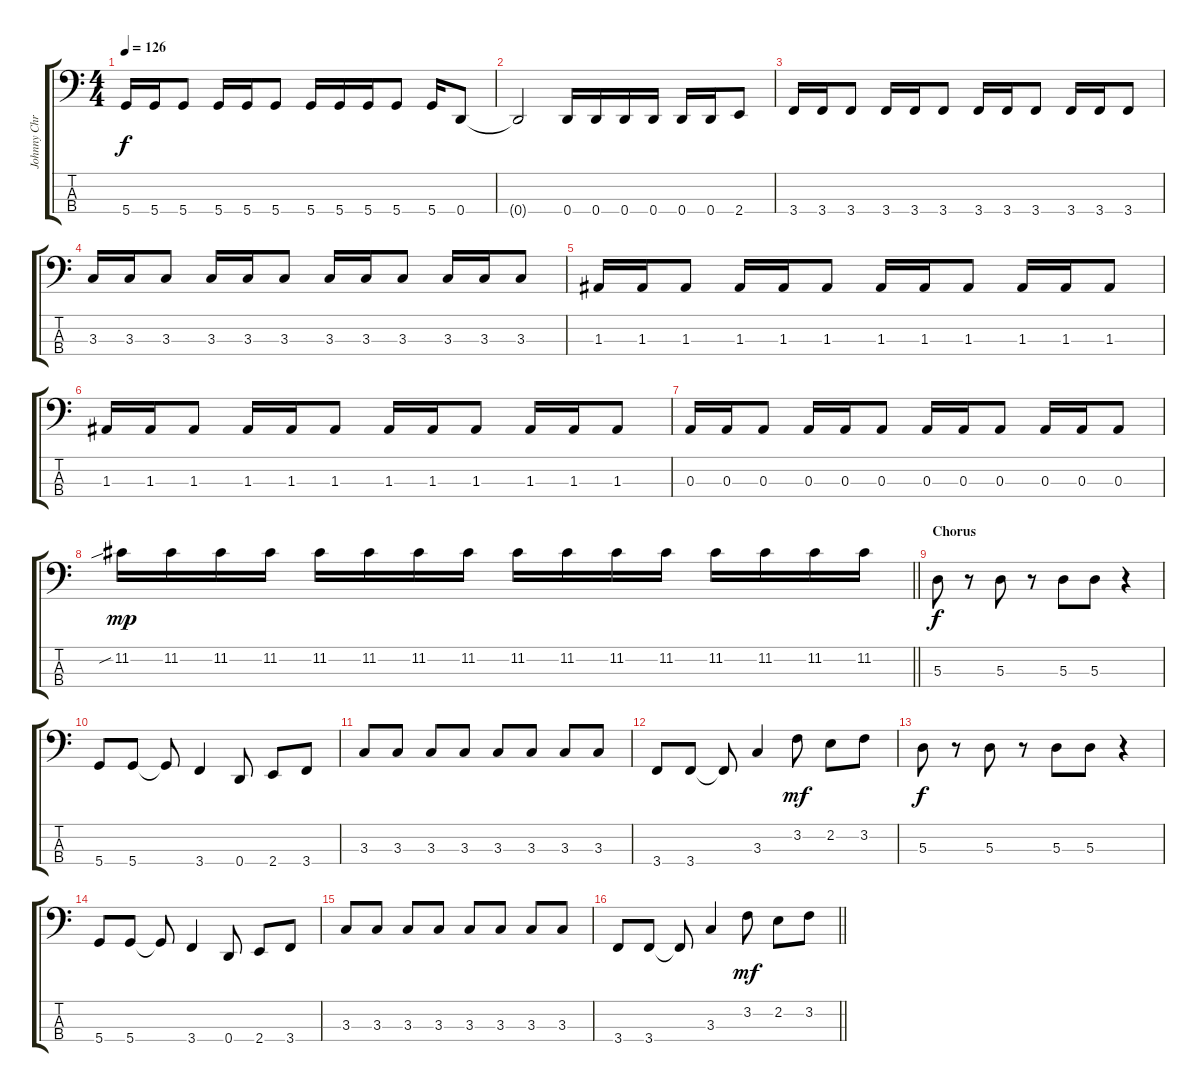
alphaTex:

\track ("Johnny Christ" "Johnny Chr") {instrument electricbasspick}
\staff {score tabs}
\tuning (G2 D2 A1 D1) {hide}
\ts (4 4)
\tempo 126
\clef f4
\ks c
5.4.16{dy f} 5.4.16 5.4.8 5.4.16 5.4.16 5.4.8 5.4.16 5.4.16 5.4.16 5.4.8 5.4.16 0.4.8 |
0.4{t}.2 0.4.16 0.4.16 0.4.16 0.4.16 0.4.16 0.4.16 2.4.8 |
3.4.16 3.4.16 3.4.8 3.4.16 3.4.16 3.4.8 3.4.16 3.4.16 3.4.8 3.4.16 3.4.16 3.4.8 |
3.3.16 3.3.16 3.3.8 3.3.16 3.3.16 3.3.8 3.3.16 3.3.16 3.3.8 3.3.16 3.3.16 3.3.8 |
1.3.16 1.3.16 1.3.8 1.3.16 1.3.16 1.3.8 1.3.16 1.3.16 1.3.8 1.3.16 1.3.16 1.3.8 |
1.3.16 1.3.16 1.3.8 1.3.16 1.3.16 1.3.8 1.3.16 1.3.16 1.3.8 1.3.16 1.3.16 1.3.8 |
0.3.16 0.3.16 0.3.8 0.3.16 0.3.16 0.3.8 0.3.16 0.3.16 0.3.8 0.3.16 0.3.16 0.3.8 |
\barLineRight lightlight
11.2{sib}.16{dy mp} 11.2.16 11.2.16 11.2.16 11.2.16 11.2.16 11.2.16 11.2.16 11.2.16 11.2.16 11.2.16 11.2.16 11.2.16 11.2.16 11.2.16 11.2.16 |
\section ("" "Chorus")
5.3.8{dy f} r.8 5.3.8 r.8 5.3.8 5.3.8 r.4 |
5.4.8 5.4.8 5.4{t}.8 3.4.4 0.4.8 2.4.8 3.4.8 |
3.3.8 3.3.8 3.3.8 3.3.8 3.3.8 3.3.8 3.3.8 3.3.8 |
3.4.8 3.4.8 3.4{t}.8 3.3.4 3.2.8{dy mf} 2.2.8 3.2.8 |
5.3.8{dy f} r.8 5.3.8 r.8 5.3.8 5.3.8 r.4 |
5.4.8 5.4.8 5.4{t}.8 3.4.4 0.4.8 2.4.8 3.4.8 |
3.3.8 3.3.8 3.3.8 3.3.8 3.3.8 3.3.8 3.3.8 3.3.8 |
\barLineRight lightlight
3.4.8 3.4.8 3.4{t}.8 3.3.4 3.2.8{dy mf} 2.2.8 3.2.8
